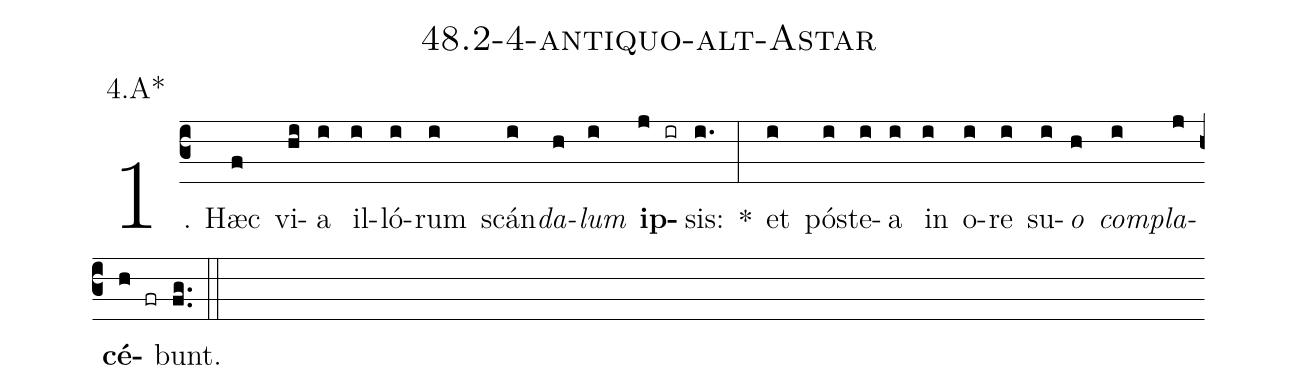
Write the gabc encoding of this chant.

name: 48.2-4-antiquo-alt-Astar;
annotation: 4.A*;
%%
(c3)1. Hæc(f) vi(hi)a(i) il(i)ló(i)rum(i) scán(i)<i>da</i>(h)<i>lum</i>(i) <b>ip</b>(j ir)sis:(i.) *(:) et(i) póst(i)e(i)a(i) in(i) o(i)re(i) su(i)<i>o</i>(h) <i>com</i>(i)<i>pla</i>(j)<b>cé</b>(h fr)bunt.(fg..) (::)


%E(i) u(h) o(i) u(j) a(h) e.(fg..) (::)
